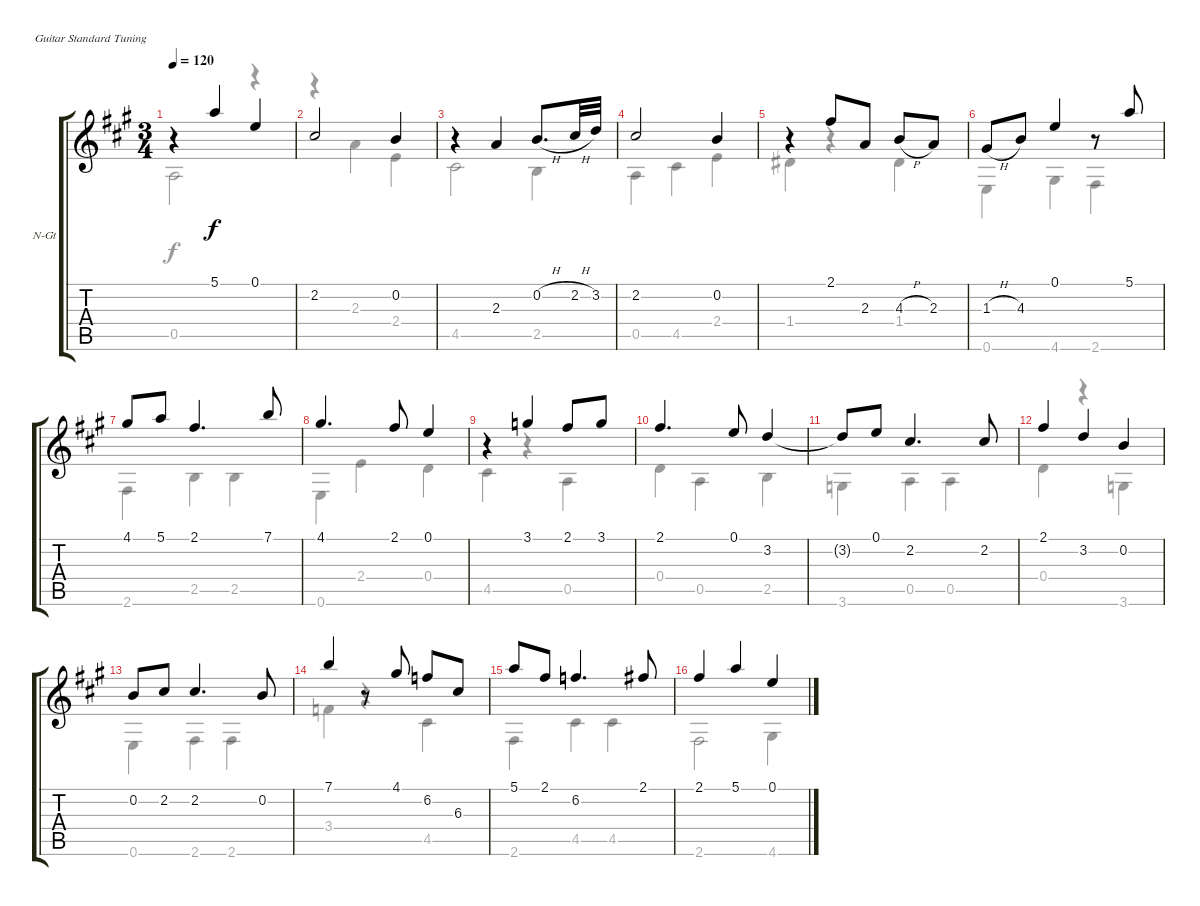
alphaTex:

\bracketExtendMode groupsimilarinstruments
\firstSystemTrackNameOrientation horizontal
\otherSystemsTrackNameOrientation horizontal
\track ("Guitar" "N-Gt") {instrument acousticguitarnylon}
\staff {score tabs}
\tuning (E4 B3 G3 D3 A2 E2)
\voice
\ts (3 4)
\beaming (8 2 2 2 2)
\tempo 120
\clef g2
\ks a
r.4{dy f instrument acousticguitarnylon} 5.1.4 0.1.4 |
2.2.2 0.2.4 |
r.4 2.3.4 0.2{h}.8{d} 2.2{h}.32 3.2.32 |
2.2.2 0.2.4 |
r.4 2.1.8 2.3.8 4.3{h}.8 2.3.8 |
1.3{h}.8 4.3.8 0.1.4 r.8 5.1.8 |
4.1.8 5.1.8 2.1.4{d} 7.1.8 |
4.1.4{d} 2.1.8 0.1.4 |
r.4 3.1.4 2.1.8 3.1.8 |
2.1.4{d} 0.1.8 3.2.4 |
3.2{t}.8 0.1.8 2.2.4{d} 2.2.8 |
2.1.4 3.2.4 0.2.4 |
0.2.8 2.2.8 2.2.4{d} 0.2.8 |
7.1.4 r.8 4.1.8 6.2.8 6.3.8 |
5.1.8 2.1.8 6.2.4{d} 2.1.8 |
2.1.4 5.1.4 0.1.4
\voice
\clef g2
\ottava regular
\simile none
\ks a
0.5.2{dy f} r.4 |
r.4 2.3.4 2.4.4 |
4.5.2 2.5.4 |
0.5.4 4.5.4 2.4.4 |
1.4.4 r.4 1.4.4 |
0.6.4 4.6.4 2.6.4 |
2.6.4 2.5.4 2.5.4 |
0.6.4 2.4.4 0.4.4 |
4.5.4 r.4 0.5.4 |
0.4.4 0.5.4 2.5.4 |
3.6.4 0.5.4 0.5.4 |
0.4.4 r.4 3.6.4 |
0.6.4 2.6.4 2.6.4 |
3.4.4 r.4 4.5.4 |
2.6.4 4.5.4 4.5.4 |
2.6.2 4.6.4
